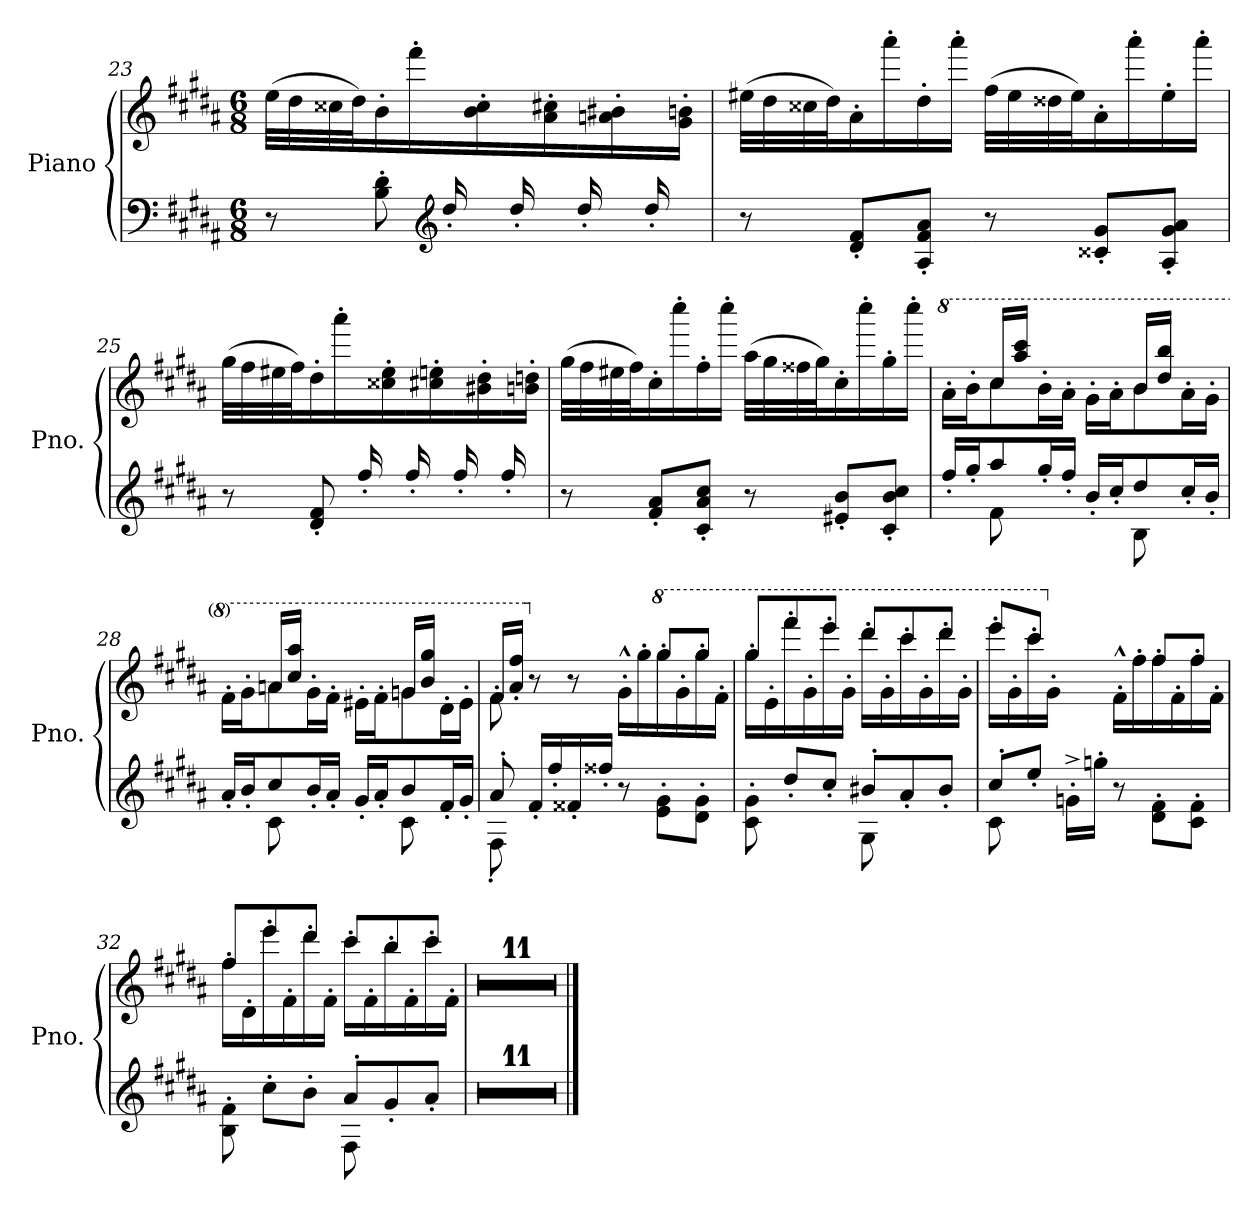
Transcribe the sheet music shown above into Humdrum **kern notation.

**kern	**kern
*part1	*part1
*staff2	*staff1
*I"Piano	*
*I'Pno.	*
*clefF4	*clefG2
*k[f#c#g#d#a#]	*k[f#c#g#d#a#]
*M6/8	*M6/8
=23	=23
*^	*
4ryy	8r	(>32ee\LLL
.	.	32dd#\
.	.	32cc##X\
.	.	32dd#\J)
.	8B\' 8d#\'	16b'\
.	.	16fff#'\JJ
*clefG2	*	*
16dd#'/LL	2ryy	16ryy
16ryy	.	16b\' 16cc##\'JJ
16dd#'/LL	.	16ryy
16ryy	.	16a#\' 16cc#X\'JJ
16dd#'/LL	.	16ryy
16ryy	.	16an\' 16b#X\'JJ
16dd#'/LL	.	16ryy
16ryy	.	16g#\' 16bn\'JJ
*v	*v	*
!!LO:LB:g=z
=24	=24
8r	(>32ee#X\LLL
.	32dd#\
.	32cc##X\
.	32dd#\J)
8d#/' 8f#/'L	16a#'\
.	16aaa#'\
8A#/' 8f#/' 8a#/'J	16dd#'\
.	16aaa#'\JJ
8r	(>32ff#\LLL
.	32ee#\
.	32dd##X\
.	32ee#\J)
8c##X/' 8g#/'L	16a#'\
.	16aaa#'\
8A#/' 8g#/' 8a#/'J	16ee#'\
.	16aaa#'\JJ
=25	=25
*^	*
4ryy	8r	(>32gg#\LLL
.	.	32ff#\
.	.	32ee#X\
.	.	32ff#\J)
.	8d#/' 8f#/'	16dd#'\
.	.	16aaa#'\JJ
16ff#'/LL	2ryy	16ryy
16ryy	.	16cc##X\' 16ee#\'JJ
16ff#'/LL	.	16ryy
16ryy	.	16cc#X\' 16een\'JJ
16ff#'/LL	.	16ryy
16ryy	.	16b#X\' 16dd#\'JJ
16ff#'/LL	.	16ryy
16ryy	.	16bn\' 16ddn\'JJ
*v	*v	*
!!LO:LB:g=z
=26	=26
8r	(>32gg#\LLL
.	32ff#\
.	32ee#X\
.	32ff#\J)
8f#/' 8a#/'L	16cc#'\
.	16cccc#'\
8c#/' 8a#/' 8cc#/'J	16ff#'\
.	16cccc#'\JJ
8r	(>32aa#\LLL
.	32gg#\
.	32ff##X\
.	32gg#\J)
8e#X/' 8b/'L	16cc#'\
.	16cccc#'\
8c#/' 8b/' 8cc#/'J	16gg#'\
.	16cccc#'\JJ
=27	=27
*^	*
*	*	*8va
*	*	*^
16ff#'/LL	8ryy	16aa#'\LL	8ryy
16gg#'/J	.	16bb'\J	.
8aa#/	8f#:\	8ccc#\	16ccc#/LL
.	.	.	16aaa#/ 16cccc#/JJ
16gg#'/L	4ryy	16bb'\L	4ryy
16ff#'/JJ	.	16aa#'\JJ	.
16b'/LL	.	16gg#'\LL	.
16cc#'/J	.	16aa#'\J	.
8dd#/	8B:\	8bb\	16bb/LL
.	.	.	16ddd#/ 16bbb/JJ
16cc#'/L	8ryy	16aa#'\L	8ryy
16b'/JJ	.	16gg#'\JJ	.
!!LO:PB:g=z	!!
=28	=28	=28	=28
16a#'/LL	8ryy	16ff#'\LL	8ryy
16b'/J	.	16gg#'\J	.
8cc#/	8c#:\	8aa#\	16aan/LL
.	.	.	16ccc#/ 16aaa#/JJ
16b'/L	4ryy	16gg#'\L	4ryy
16a#'/JJ	.	16ff#'\JJ	.
16g#'/LL	.	16ee#X'\LL	.
16a#'/J	.	16ff#'\J	.
8b/	8c#:\	8gg#\	16ggn/LL
.	.	.	16bb/ 16ggg#/JJ
16f#'/L	8ryy	16dd#'\L	8ryy
16g#'/JJ	.	16ee#'\JJ	.
=29	=29	=29	=29
8a#'/	8F#'\	8ff#'\	16ff#/LL
.	.	.	16aa#/' 16fff#/'JJ
*	*	*X8va	*
16f#'/LL	2ryy	8r	4.ryy
16ff#'/	.	.	.
16f##X'/	.	8r	.
16ff##X'/JJ	.	.	.
8r	.	16g#'^^\LL	.
.	.	16gg#'\	.
*	*	*8va	*
8e\' 8g#\'L	.	16ggg#'\	8ggg#/L
.	.	16gg#'\	.
8d#\' 8g#\'J	8ryy	16ggg#'\	8ggg#/J
.	.	16ff#'\JJ	.
!!LO:PB:g=z	!!
=30	=30	=30	=30
8c#\' 8g#\'	4.ryy	16ggg#'\LL	8ggg#/L
.	.	16ee'\	.
8dd#'/L	.	16ffff#'\	8ffff#/
.	.	16gg#'\	.
8cc#'/J	.	16eeee'\	8eeee/J
.	.	16gg#'\JJ	.
8b#X'/L	8G#\	16dddd#'\LL	8dddd#/L
.	.	16gg#'\	.
8a#'/	4ryy	16cccc#'\	8cccc#/
.	.	16gg#'\	.
8b#'/J	.	16dddd#'\	8dddd#/J
.	.	16gg#'\JJ	.
=31	=31	=31	=31
8cc#'/L	8c#\	16eeee'\LL	8eeee/L
.	.	16gg#'\	.
8ee'/J	2ryy	16cccc#'\	8cccc#/J
*	*	*X8va	*
.	.	16g#'\JJ	.
16gn'^\LL	.	8ryy	4ryy
16ggn'\JJ	.	.	.
8r	.	16f#'^^\LL	.
.	.	16ff#'\	.
8d#\' 8f#\'L	.	16ff#'\	8ff#/L
.	.	16f#'\	.
8c#\' 8f#\'J	8ryy	16ff#'\	8ff#/J
.	.	16f#'\JJ	.
!!LO:LB:g=z	!!
=32	=32	=32	=32
8B\' 8f#\'	4.ryy	16ff#'\LL	8ff#/L
.	.	16d#'\	.
8cc#'\L	.	16eee'\	8eee/
.	.	16f#'\	.
8b'\J	.	16ddd#'\	8ddd#/J
.	.	16f#'\JJ	.
8a#'/L	8F#\	16ccc#'\LL	8ccc#/L
.	.	16f#'\	.
8g#'/	4ryy	16bb'\	8bb/
.	.	16f#'\	.
8a#'/J	.	16ccc#'\	8ccc#/J
.	.	16f#'\JJ	.
*v	*v	*	*
*	*v	*v
=33	=33
2.r	2.r
=34	=34
2.r	2.r
=35	=35
2.r	2.r
=36	=36
2.r	2.r
=37	=37
2.r	2.r
=38	=38
2.r	2.r
=39	=39
2.r	2.r
=40	=40
2.r	2.r
=41	=41
2.r	2.r
=42	=42
2.r	2.r
!!LO:LB:g=z
=43	=43
2.r	2.r
==	==
*-	*-
